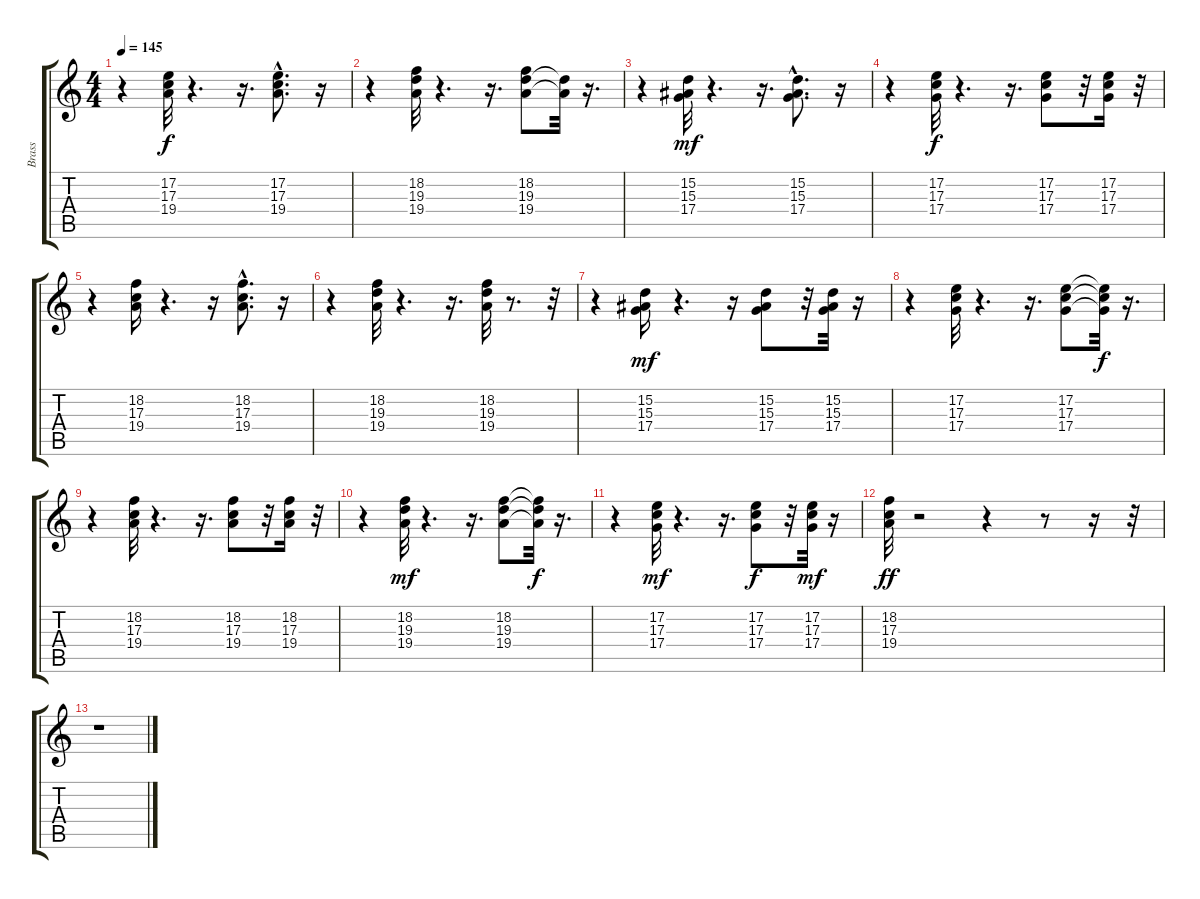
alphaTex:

\track ("Brass" "Brass") {instrument rockorgan}
\staff {score tabs}
\tuning (E4 B3 G3 D3 A2 E2) {hide}
\ts (4 4)
\tempo 145
\clef g2
\ks c
r.4{dy f} (17.2 17.3 19.4).32 r.4{d} r.16{d} (17.2{hac} 17.3{hac} 19.4{hac}).8{d} r.16 |
r.4 (18.2 19.3 19.4).32 r.4{d} r.16{d} (18.2 19.3 19.4).8 (19.3{t} 19.4{t}).32 r.16{d} |
r.4 (15.2 15.3 17.4).32{dy mf} r.4{d} r.16{d} (15.2{hac} 15.3{hac} 17.4{hac}).8{d} r.16 |
r.4 (17.2 17.3 17.4).32{dy f} r.4{d} r.16{d} (17.2 17.3 17.4).8 r.32 (17.2 17.3 17.4).16 r.32 |
r.4 (18.2 17.3 19.4).16 r.4{d} r.16 (18.2 17.3{hac} 19.4).8{d} r.16 |
r.4 (18.2 19.3 19.4).32 r.4{d} r.16{d} (18.2 19.3 19.4).32 r.8{d} r.32 |
r.4 (15.2 15.3 17.4).16{dy mf} r.4{d} r.16 (15.2 15.3 17.4).8 r.32 (15.2 15.3 17.4).32 r.16 |
r.4 (17.2 17.3 17.4).32 r.4{d} r.16{d} (17.2 17.3 17.4).8 (17.2{t} 17.3{t} 17.4{t}).32{dy f} r.16{d} |
r.4 (18.2 17.3 19.4).32 r.4{d} r.16{d} (18.2 17.3 19.4).8 r.32 (18.2 17.3 19.4).16 r.32 |
r.4 (18.2 19.3 19.4).32{dy mf} r.4{d} r.16{d} (18.2 19.3 19.4).8 (18.2{t} 19.3{t} 19.4{t}).32{dy f} r.16{d} |
r.4 (17.2 17.3 17.4).32{dy mf} r.4{d} r.16{d} (17.2 17.3 17.4).8{dy f} r.32 (17.2 17.3 17.4).32{dy mf} r.16 |
(18.2 17.3 19.4).32{dy ff} r.2 r.4 r.8 r.16 r.32 |
r.1
